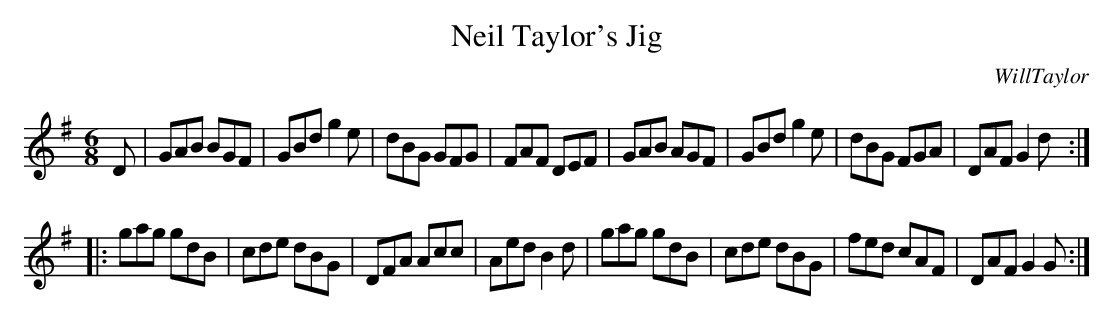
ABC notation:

X:1
T:Neil Taylor's Jig
M:6/8
L:1/8
C:WillTaylor
K:G
D | GAB BGF | GBd g2e | dBG GFG | FAF DEF | GAB AGF | GBd g2e | dBG FGA | DAFG2d :|
|: gag gdB | cde dBG | DFA Acc | Aed B2d | gag gdB | cde dBG | fed cAF | DAFG2G :|
